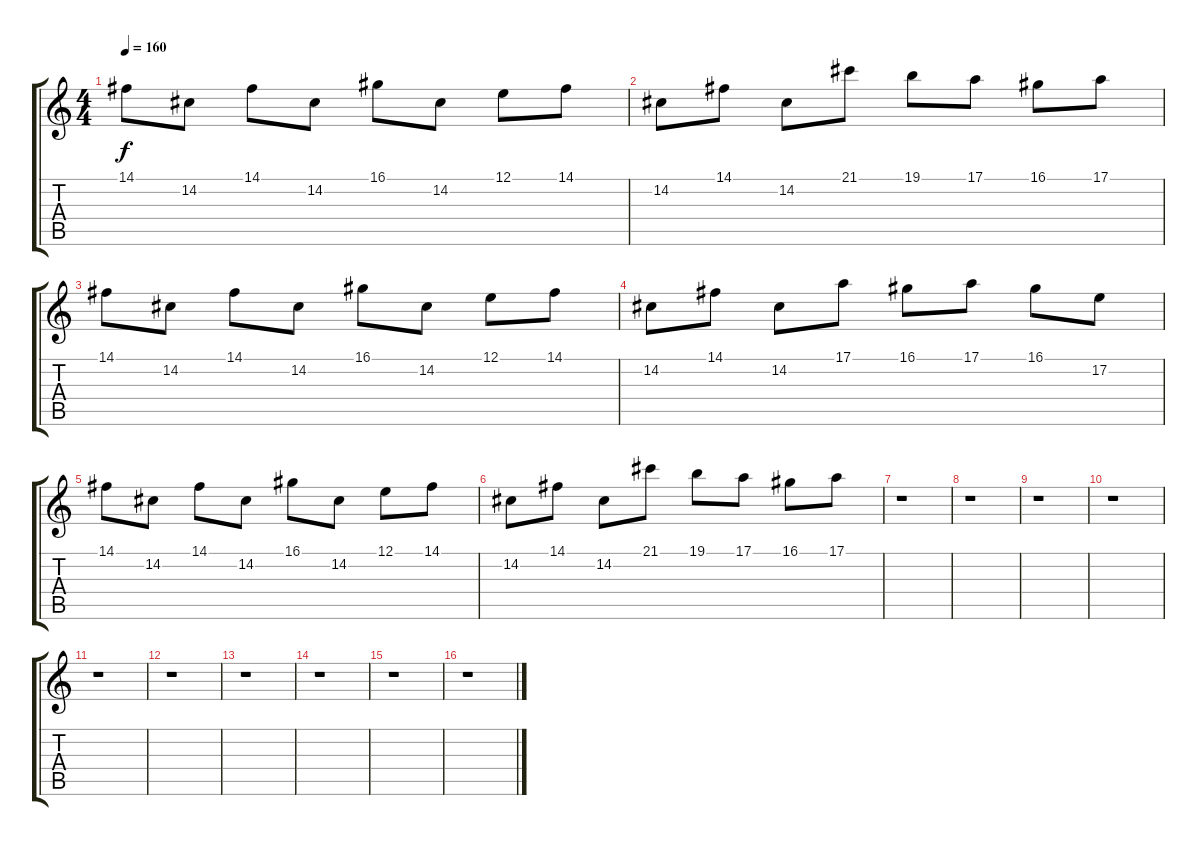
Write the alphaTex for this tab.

\track "" {instrument electricpiano2}
\staff {score tabs}
\tuning (E4 B3 G3 D3 A2 E2) {hide}
\ts (4 4)
\tempo 160
\clef g2
\ks c
14.1.8{dy f} 14.2.8 14.1.8 14.2.8 16.1.8 14.2.8 12.1.8 14.1.8 |
14.2.8 14.1.8 14.2.8 21.1.8 19.1.8 17.1.8 16.1.8 17.1.8 |
14.1.8 14.2.8 14.1.8 14.2.8 16.1.8 14.2.8 12.1.8 14.1.8 |
14.2.8 14.1.8 14.2.8 17.1.8 16.1.8 17.1.8 16.1.8 17.2.8 |
14.1.8 14.2.8 14.1.8 14.2.8 16.1.8 14.2.8 12.1.8 14.1.8 |
14.2.8 14.1.8 14.2.8 21.1.8 19.1.8 17.1.8 16.1.8 17.1.8 |
r.1 |
r.1 |
r.1 |
r.1 |
r.1 |
r.1 |
r.1 |
r.1 |
r.1 |
r.1
